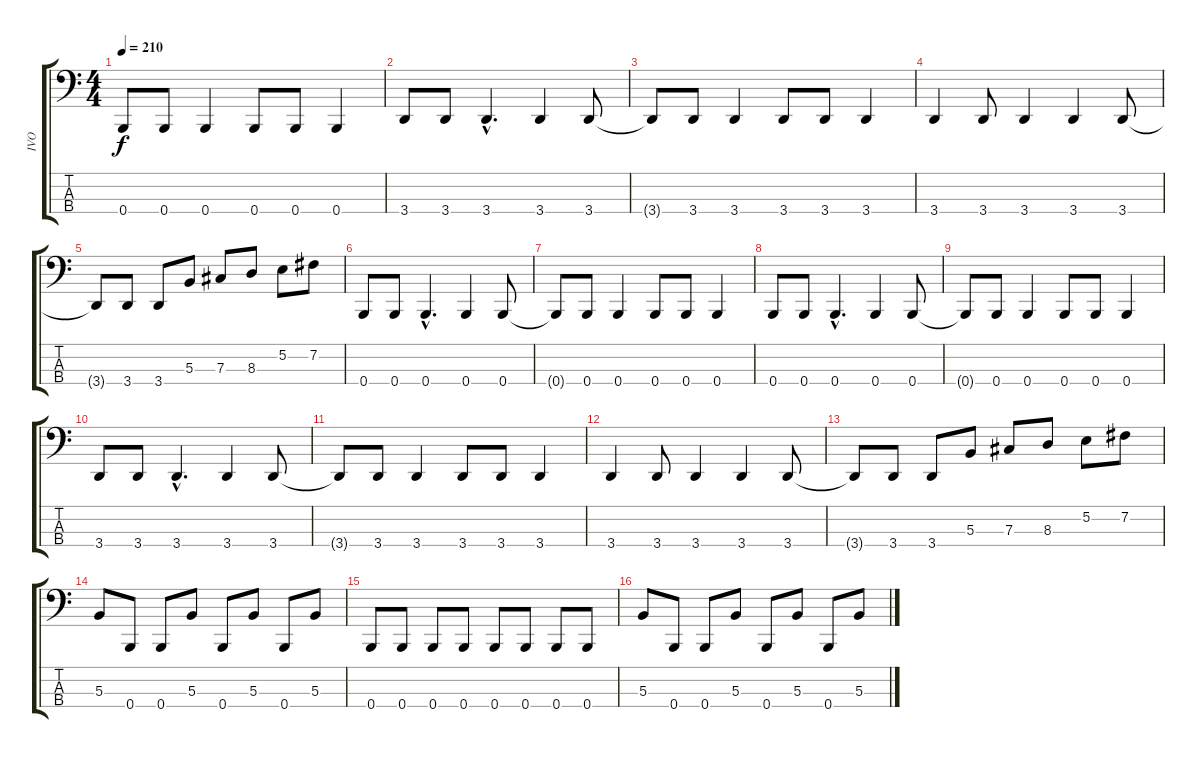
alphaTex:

\track ("IVO" "IVO") {instrument electricbasspick}
\staff {score tabs}
\tuning (E2 B1 Gb1 B0) {hide}
\ts (4 4)
\tempo 210
\clef f4
\ks c
0.4{t}.8{dy f} 0.4.8 0.4.4 0.4.8 0.4.8 0.4.4 |
3.4.8 3.4.8 3.4{hac}.4{d} 3.4.4 3.4.8 |
3.4{t}.8 3.4.8 3.4.4 3.4.8 3.4.8 3.4.4 |
3.4.4 3.4.8 3.4.4 3.4.4 3.4.8 |
3.4{t}.8 3.4.8 3.4.8 5.3.8 7.3.8 8.3.8 5.2.8 7.2.8 |
0.4.8 0.4.8 0.4{hac}.4{d} 0.4.4 0.4.8 |
0.4{t}.8 0.4.8 0.4.4 0.4.8 0.4.8 0.4.4 |
0.4.8 0.4.8 0.4{hac}.4{d} 0.4.4 0.4.8 |
0.4{t}.8 0.4.8 0.4.4 0.4.8 0.4.8 0.4.4 |
3.4.8 3.4.8 3.4{hac}.4{d} 3.4.4 3.4.8 |
3.4{t}.8 3.4.8 3.4.4 3.4.8 3.4.8 3.4.4 |
3.4.4 3.4.8 3.4.4 3.4.4 3.4.8 |
3.4{t}.8 3.4.8 3.4.8 5.3.8 7.3.8 8.3.8 5.2.8 7.2.8 |
5.3.8 0.4.8 0.4.8 5.3.8 0.4.8 5.3.8 0.4.8 5.3.8 |
0.4.8 0.4.8 0.4.8 0.4.8 0.4.8 0.4.8 0.4.8 0.4.8 |
5.3.8 0.4.8 0.4.8 5.3.8 0.4.8 5.3.8 0.4.8 5.3.8
